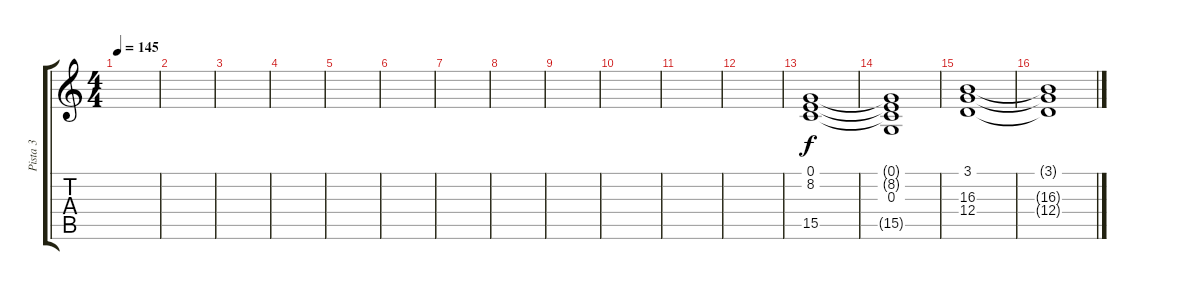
\track ("Pista 3" "Pista 3") {instrument synthstrings1}
\staff {score tabs}
\tuning (E4 B3 G3 D3 A2 E2) {hide}
\ts (4 4)
\tempo 145
\clef g2
\ks c
|
|
|
|
|
|
|
|
|
|
|
|
(0.1 8.2 15.5).1 |
(0.1{t} 8.2{t} 0.3 15.5{t}).1 |
(3.1 16.3 12.4).1 |
(3.1{t} 16.3{t} 12.4{t}).1
